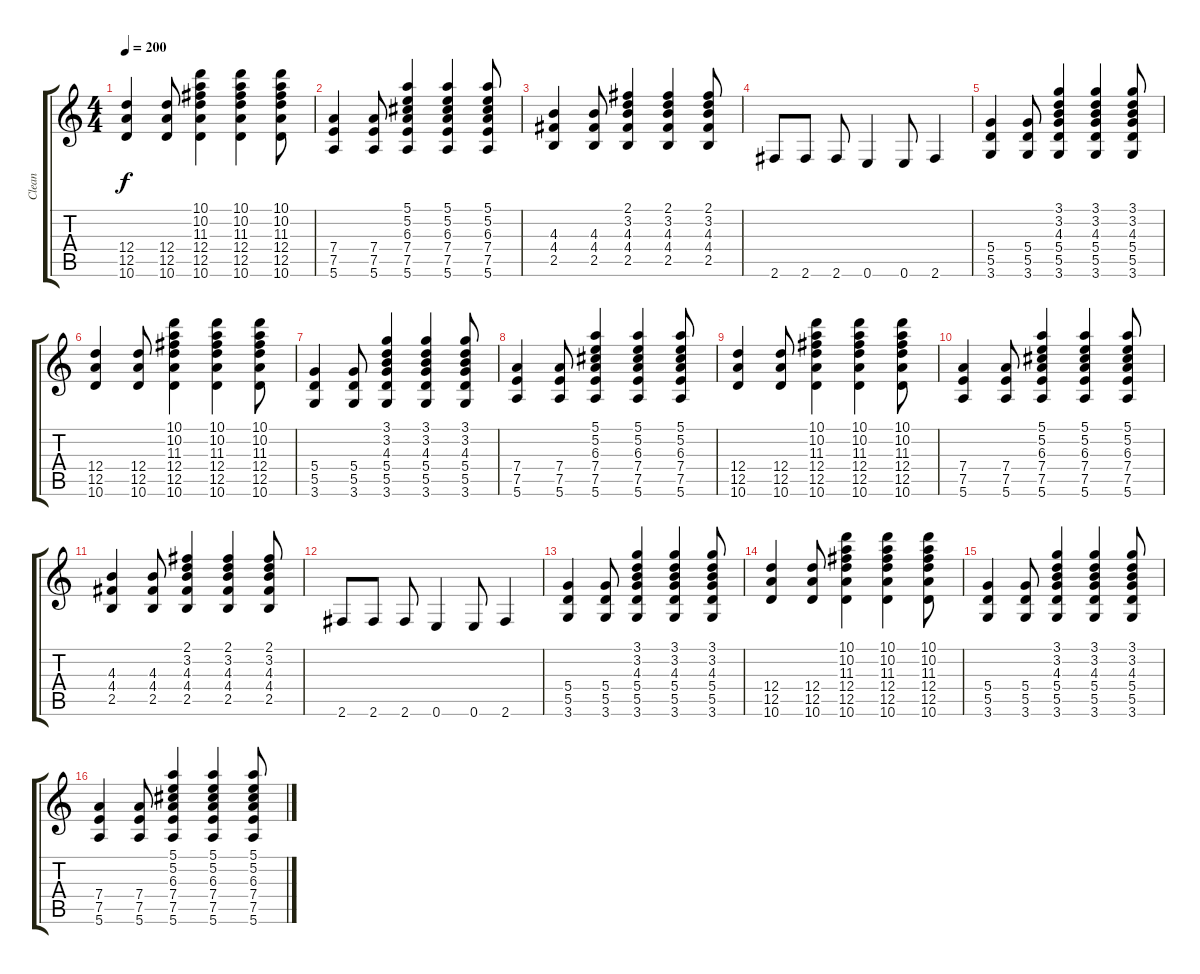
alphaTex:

\track ("Clean" "Clean") {instrument acousticguitarsteel}
\staff {score tabs}
\tuning (E4 B3 G3 D3 A2 E2) {hide}
\ts (4 4)
\tempo 200
\clef g2
\ks c
(12.4 12.5 10.6).4{dy f} (12.4 12.5 10.6).8 (10.1 10.2 11.3 12.4 12.5 10.6).4 (10.1 10.2 11.3 12.4 12.5 10.6).4 (10.1 10.2 11.3 12.4 12.5 10.6).8 |
(7.4 7.5 5.6).4 (7.4 7.5 5.6).8 (5.1 5.2 6.3 7.4 7.5 5.6).4 (5.1 5.2 6.3 7.4 7.5 5.6).4 (5.1 5.2 6.3 7.4 7.5 5.6).8 |
(4.3 4.4 2.5).4 (4.3 4.4 2.5).8 (2.1 3.2 4.3 4.4 2.5).4 (2.1 3.2 4.3 4.4 2.5).4 (2.1 3.2 4.3 4.4 2.5).8 |
2.6.8 2.6.8 2.6.8 0.6.4 0.6.8 2.6.4 |
(5.4 5.5 3.6).4 (5.4 5.5 3.6).8 (3.1 3.2 4.3 5.4 5.5 3.6).4 (3.1 3.2 4.3 5.4 5.5 3.6).4 (3.1 3.2 4.3 5.4 5.5 3.6).8 |
(12.4 12.5 10.6).4 (12.4 12.5 10.6).8 (10.1 10.2 11.3 12.4 12.5 10.6).4 (10.1 10.2 11.3 12.4 12.5 10.6).4 (10.1 10.2 11.3 12.4 12.5 10.6).8 |
(5.4 5.5 3.6).4 (5.4 5.5 3.6).8 (3.1 3.2 4.3 5.4 5.5 3.6).4 (3.1 3.2 4.3 5.4 5.5 3.6).4 (3.1 3.2 4.3 5.4 5.5 3.6).8 |
(7.4 7.5 5.6).4 (7.4 7.5 5.6).8 (5.1 5.2 6.3 7.4 7.5 5.6).4 (5.1 5.2 6.3 7.4 7.5 5.6).4 (5.1 5.2 6.3 7.4 7.5 5.6).8 |
(12.4 12.5 10.6).4 (12.4 12.5 10.6).8 (10.1 10.2 11.3 12.4 12.5 10.6).4 (10.1 10.2 11.3 12.4 12.5 10.6).4 (10.1 10.2 11.3 12.4 12.5 10.6).8 |
(7.4 7.5 5.6).4 (7.4 7.5 5.6).8 (5.1 5.2 6.3 7.4 7.5 5.6).4 (5.1 5.2 6.3 7.4 7.5 5.6).4 (5.1 5.2 6.3 7.4 7.5 5.6).8 |
(4.3 4.4 2.5).4 (4.3 4.4 2.5).8 (2.1 3.2 4.3 4.4 2.5).4 (2.1 3.2 4.3 4.4 2.5).4 (2.1 3.2 4.3 4.4 2.5).8 |
2.6.8 2.6.8 2.6.8 0.6.4 0.6.8 2.6.4 |
(5.4 5.5 3.6).4 (5.4 5.5 3.6).8 (3.1 3.2 4.3 5.4 5.5 3.6).4 (3.1 3.2 4.3 5.4 5.5 3.6).4 (3.1 3.2 4.3 5.4 5.5 3.6).8 |
(12.4 12.5 10.6).4 (12.4 12.5 10.6).8 (10.1 10.2 11.3 12.4 12.5 10.6).4 (10.1 10.2 11.3 12.4 12.5 10.6).4 (10.1 10.2 11.3 12.4 12.5 10.6).8 |
(5.4 5.5 3.6).4 (5.4 5.5 3.6).8 (3.1 3.2 4.3 5.4 5.5 3.6).4 (3.1 3.2 4.3 5.4 5.5 3.6).4 (3.1 3.2 4.3 5.4 5.5 3.6).8 |
(7.4 7.5 5.6).4 (7.4 7.5 5.6).8 (5.1 5.2 6.3 7.4 7.5 5.6).4 (5.1 5.2 6.3 7.4 7.5 5.6).4 (5.1 5.2 6.3 7.4 7.5 5.6).8
